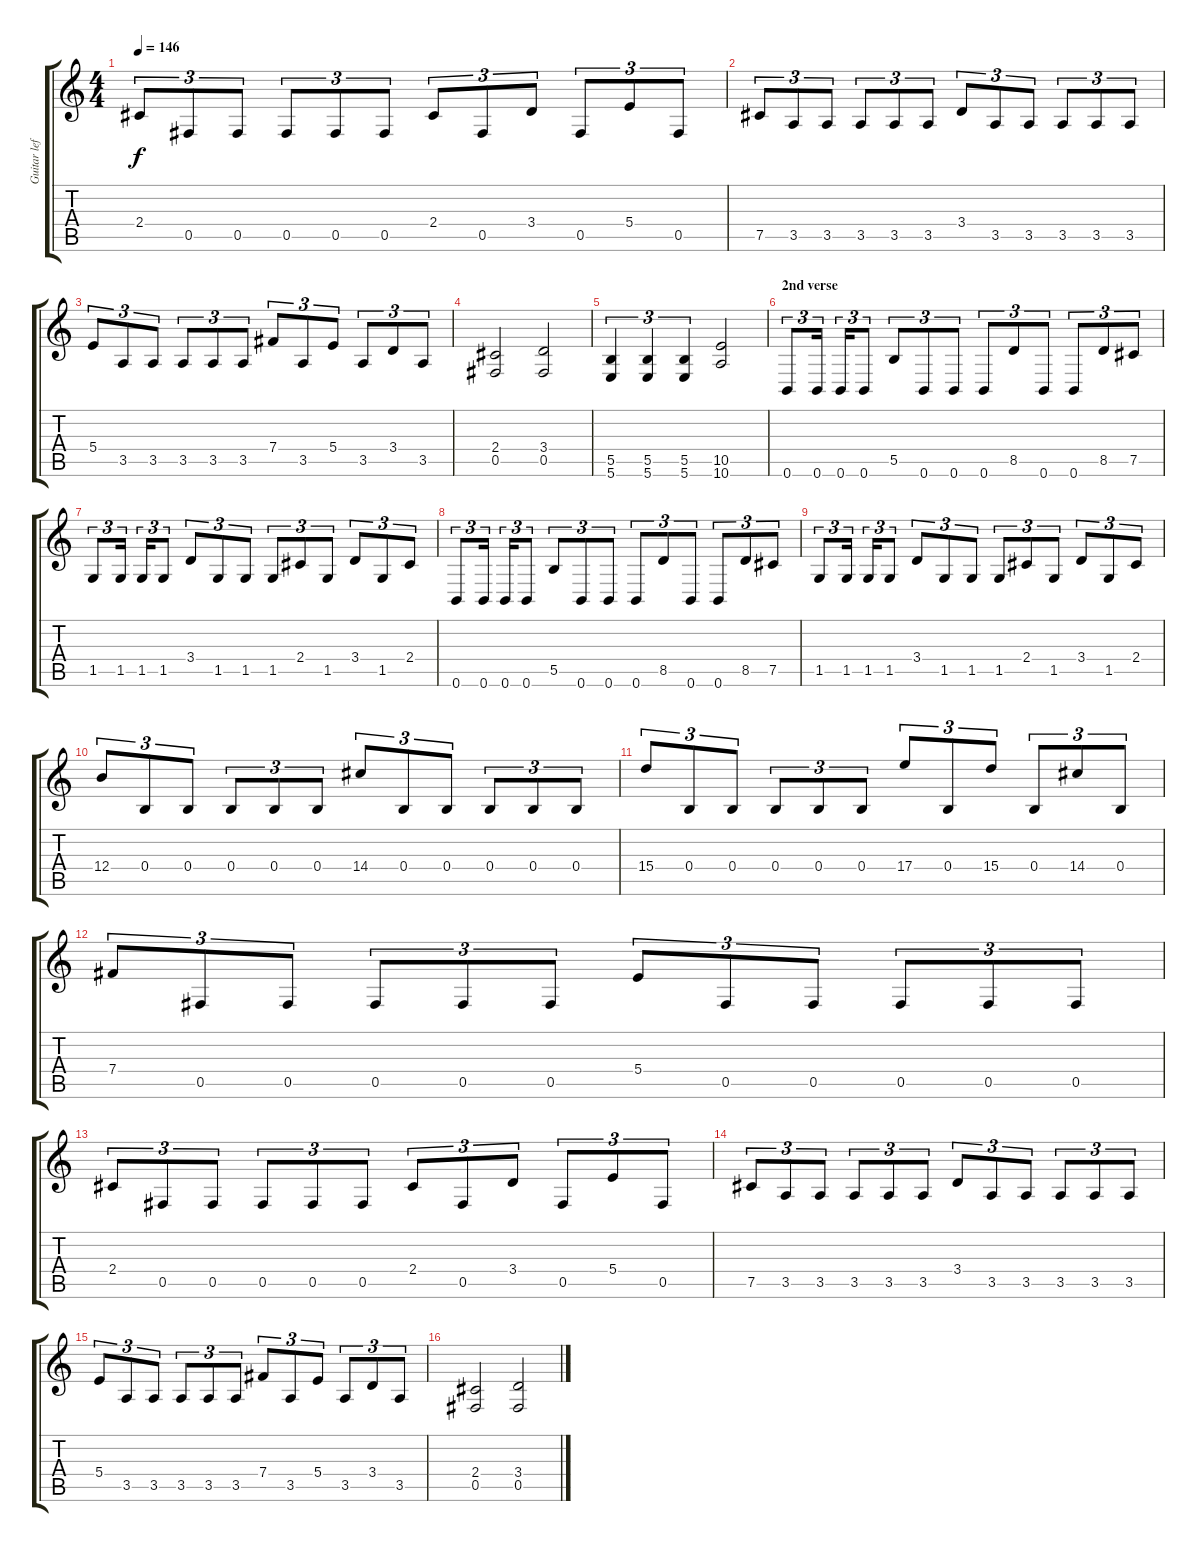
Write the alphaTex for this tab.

\track ("Guitar left channel" "Guitar lef") {instrument distortionguitar}
\staff {score tabs}
\tuning (Db4 Ab3 E3 B2 Gb2 B1) {hide}
\ts (4 4)
\tempo 146
\clef g2
\ks c
2.4.8{tu (3 2) dy f} 0.5.8{tu (3 2)} 0.5.8{tu (3 2)} 0.5.8{tu (3 2)} 0.5.8{tu (3 2)} 0.5.8{tu (3 2)} 2.4.8{tu (3 2)} 0.5.8{tu (3 2)} 3.4.8{tu (3 2)} 0.5.8{tu (3 2)} 5.4.8{tu (3 2)} 0.5.8{tu (3 2)} |
7.5.8{tu (3 2)} 3.5.8{tu (3 2)} 3.5.8{tu (3 2)} 3.5.8{tu (3 2)} 3.5.8{tu (3 2)} 3.5.8{tu (3 2)} 3.4.8{tu (3 2)} 3.5.8{tu (3 2)} 3.5.8{tu (3 2)} 3.5.8{tu (3 2)} 3.5.8{tu (3 2)} 3.5.8{tu (3 2)} |
5.4.8{tu (3 2)} 3.5.8{tu (3 2)} 3.5.8{tu (3 2)} 3.5.8{tu (3 2)} 3.5.8{tu (3 2)} 3.5.8{tu (3 2)} 7.4.8{tu (3 2)} 3.5.8{tu (3 2)} 5.4.8{tu (3 2)} 3.5.8{tu (3 2)} 3.4.8{tu (3 2)} 3.5.8{tu (3 2)} |
(2.4 0.5).2 (3.4 0.5).2 |
(5.5 5.6).4{tu (3 2)} (5.5 5.6).4{tu (3 2)} (5.5 5.6).4{tu (3 2)} (10.5 10.6).2 |
\section ("" "2nd verse")
0.6.8{tu (3 2)} 0.6.16{tu (3 2)} 0.6.16{tu (3 2)} 0.6.8{tu (3 2)} 5.5.8{tu (3 2)} 0.6.8{tu (3 2)} 0.6.8{tu (3 2)} 0.6.8{tu (3 2)} 8.5.8{tu (3 2)} 0.6.8{tu (3 2)} 0.6.8{tu (3 2)} 8.5.8{tu (3 2)} 7.5.8{tu (3 2)} |
1.5.8{tu (3 2)} 1.5.16{tu (3 2)} 1.5.16{tu (3 2)} 1.5.8{tu (3 2)} 3.4.8{tu (3 2)} 1.5.8{tu (3 2)} 1.5.8{tu (3 2)} 1.5.8{tu (3 2)} 2.4.8{tu (3 2)} 1.5.8{tu (3 2)} 3.4.8{tu (3 2)} 1.5.8{tu (3 2)} 2.4.8{tu (3 2)} |
0.6.8{tu (3 2)} 0.6.16{tu (3 2)} 0.6.16{tu (3 2)} 0.6.8{tu (3 2)} 5.5.8{tu (3 2)} 0.6.8{tu (3 2)} 0.6.8{tu (3 2)} 0.6.8{tu (3 2)} 8.5.8{tu (3 2)} 0.6.8{tu (3 2)} 0.6.8{tu (3 2)} 8.5.8{tu (3 2)} 7.5.8{tu (3 2)} |
1.5.8{tu (3 2)} 1.5.16{tu (3 2)} 1.5.16{tu (3 2)} 1.5.8{tu (3 2)} 3.4.8{tu (3 2)} 1.5.8{tu (3 2)} 1.5.8{tu (3 2)} 1.5.8{tu (3 2)} 2.4.8{tu (3 2)} 1.5.8{tu (3 2)} 3.4.8{tu (3 2)} 1.5.8{tu (3 2)} 2.4.8{tu (3 2)} |
12.4.8{tu (3 2)} 0.4.8{tu (3 2)} 0.4.8{tu (3 2)} 0.4.8{tu (3 2)} 0.4.8{tu (3 2)} 0.4.8{tu (3 2)} 14.4.8{tu (3 2)} 0.4.8{tu (3 2)} 0.4.8{tu (3 2)} 0.4.8{tu (3 2)} 0.4.8{tu (3 2)} 0.4.8{tu (3 2)} |
15.4.8{tu (3 2)} 0.4.8{tu (3 2)} 0.4.8{tu (3 2)} 0.4.8{tu (3 2)} 0.4.8{tu (3 2)} 0.4.8{tu (3 2)} 17.4.8{tu (3 2)} 0.4.8{tu (3 2)} 15.4.8{tu (3 2)} 0.4.8{tu (3 2)} 14.4.8{tu (3 2)} 0.4.8{tu (3 2)} |
7.4.8{tu (3 2)} 0.5.8{tu (3 2)} 0.5.8{tu (3 2)} 0.5.8{tu (3 2)} 0.5.8{tu (3 2)} 0.5.8{tu (3 2)} 5.4.8{tu (3 2)} 0.5.8{tu (3 2)} 0.5.8{tu (3 2)} 0.5.8{tu (3 2)} 0.5.8{tu (3 2)} 0.5.8{tu (3 2)} |
2.4.8{tu (3 2)} 0.5.8{tu (3 2)} 0.5.8{tu (3 2)} 0.5.8{tu (3 2)} 0.5.8{tu (3 2)} 0.5.8{tu (3 2)} 2.4.8{tu (3 2)} 0.5.8{tu (3 2)} 3.4.8{tu (3 2)} 0.5.8{tu (3 2)} 5.4.8{tu (3 2)} 0.5.8{tu (3 2)} |
7.5.8{tu (3 2)} 3.5.8{tu (3 2)} 3.5.8{tu (3 2)} 3.5.8{tu (3 2)} 3.5.8{tu (3 2)} 3.5.8{tu (3 2)} 3.4.8{tu (3 2)} 3.5.8{tu (3 2)} 3.5.8{tu (3 2)} 3.5.8{tu (3 2)} 3.5.8{tu (3 2)} 3.5.8{tu (3 2)} |
5.4.8{tu (3 2)} 3.5.8{tu (3 2)} 3.5.8{tu (3 2)} 3.5.8{tu (3 2)} 3.5.8{tu (3 2)} 3.5.8{tu (3 2)} 7.4.8{tu (3 2)} 3.5.8{tu (3 2)} 5.4.8{tu (3 2)} 3.5.8{tu (3 2)} 3.4.8{tu (3 2)} 3.5.8{tu (3 2)} |
(2.4 0.5).2 (3.4 0.5).2
